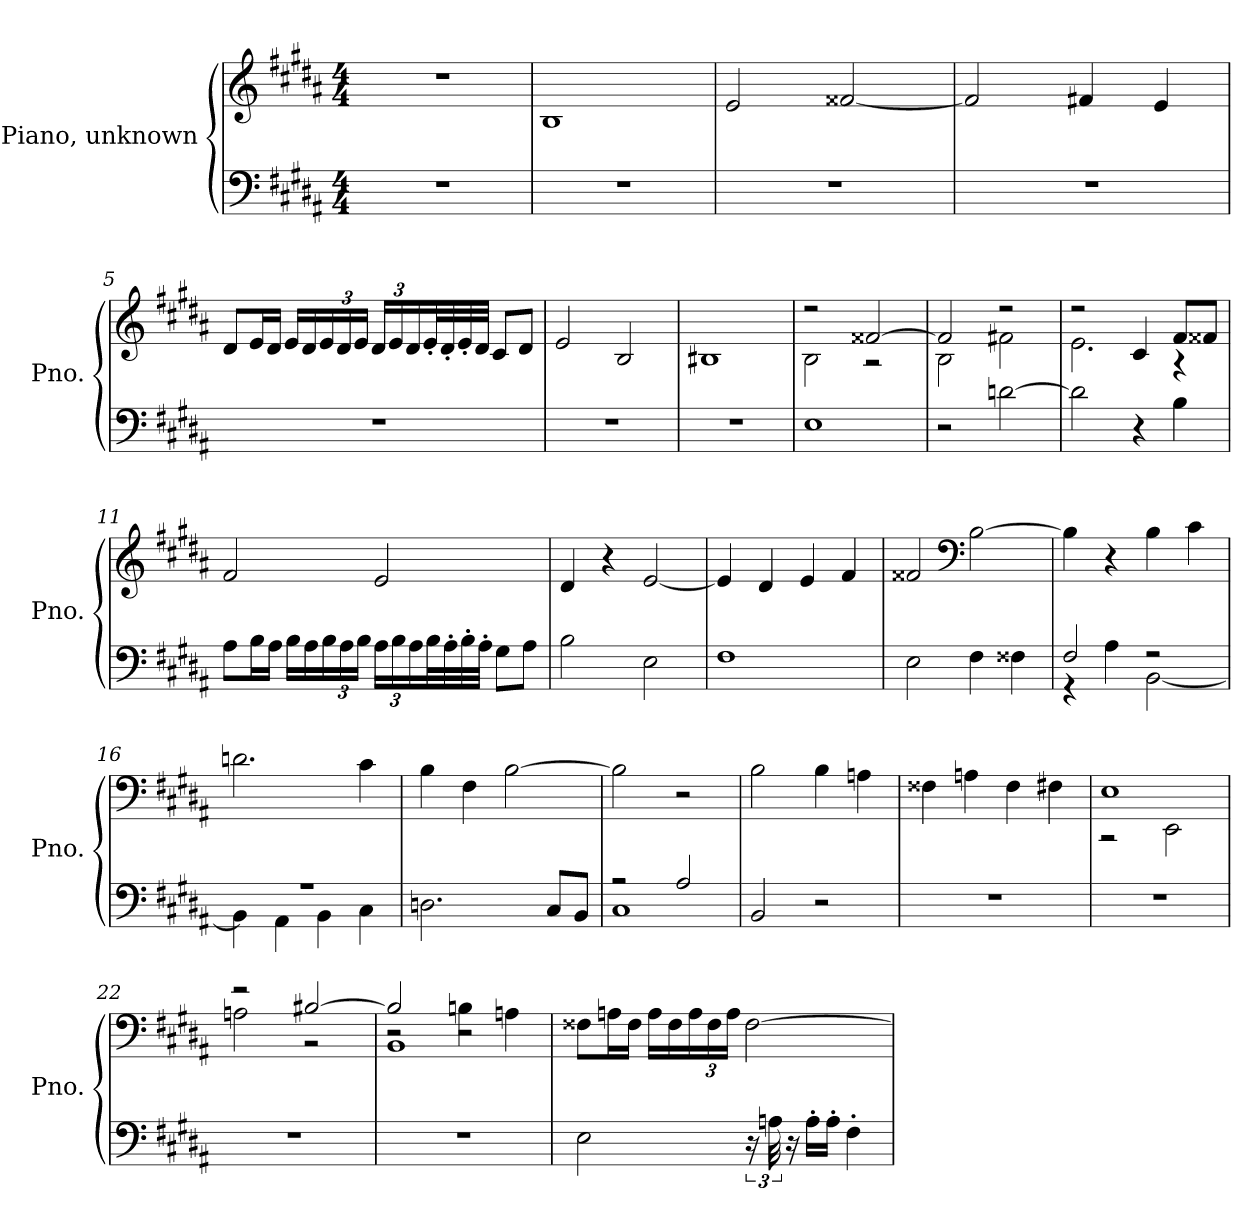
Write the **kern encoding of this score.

**kern	**kern
*part1	*part1
*staff2	*staff1
*I"Piano, unknown	*
*I'Pno.	*
*clefF4	*clefG2
*k[f#c#g#d#a#]	*k[f#c#g#d#a#]
*M4/4	*M4/4
*MM120	*MM120
=1	=1
1r	1r
=2	=2
1r	1B
=3	=3
1r	2e/
.	[2f##X/
=4	=4
1r	2f##/]
.	4f#X/
.	4e/
=5	=5
1r	8d#/L
.	16e/L
.	16d#/JJ
.	16e/LL
.	16d#/
*	*Xbrackettup
.	24e/
.	24d#/
.	24e/JJ
.	24d#/LL
.	24e/
.	24d#/
.	32e'/L
.	32d#'/
.	32e'/
.	32d#/JJJ
.	8c#/L
.	8d#/J
=6	=6
1r	2e/
.	2B/
=7	=7
1r	1B#X
=8	=8
*	*^
1E	2r	2B\
.	[2f##X/	2r
!!LO:LB:g=z	!!
=9	=9	=9
2r	2f##/]	2B\
[2dn\	2r	2f#X\
=10	=10	=10
2d\]	2r	2.e\
4r	4c#/	.
4B\	8f#/L	4r
.	8f##X/J	.
*	*v	*v
=11	=11
8A#\L	2f#/
16B\L	.
16A#\JJ	.
16B\LL	.
16A#\	.
*Xbrackettup	*
24B\	.
24A#\	.
24B\JJ	.
24A#\LL	2e/
24B\	.
24A#\	.
32B\L	.
32A#'\	.
32B'\	.
32A#'\JJJ	.
8G#\L	.
8A#\J	.
=12	=12
2B\	4d#/
.	4r
2E\	[2e/
=13	=13
1F#	4e/]
.	4d#/
.	4e/
.	4f#/
=14	=14
2E\	2f##X/
*	*clefF4
4F#\	[2B\
4F##X\	.
!!LO:LB:g=z
=15	=15
*^	*
2F#/	4r	4B\]
.	4A#\	4r
2r	[2BB\	4B\
.	.	4c#\
=16	=16	=16
1r	4BB\]	2.dn\
.	4AA#\	.
.	4BB\	.
.	4C#\	4c#\
*v	*v	*
=17	=17
2.Dn\	4B\
.	4F#\
.	[2B\
8C#/L	.
8BB/J	.
=18	=18
*^	*
2r	1C#	2B\]
2A#/	.	2r
*v	*v	*
=19	=19
2BB/	2B\
2r	4B\
.	4An\
=20	=20
1r	4F##X\
.	4An\
.	4F##\
.	4F#X\
=21	=21
*	*^
1r	1E	2r
.	.	2EE\
=22	=22	=22
1r	2r	2An\
.	[2B#X/	2r
!!LO:LB:g=z
=23	=23	=23
*	*	*^
1r	2B#/]	2r	1BB
.	2r	4Bn\	.
.	.	4An\	.
*	*v	*v	*v
=24	=24
2E\	8F##X\L
.	16An\L
.	16F##\JJ
.	16A\LL
.	16F##\
.	24A\
.	24F##\
.	24A\JJ
*brackettup	*
24r	[2F##\
48An\	.
16r	.
16A'\LL	.
16A'\JJ	.
4F#'\	.
=	=
*-	*-
